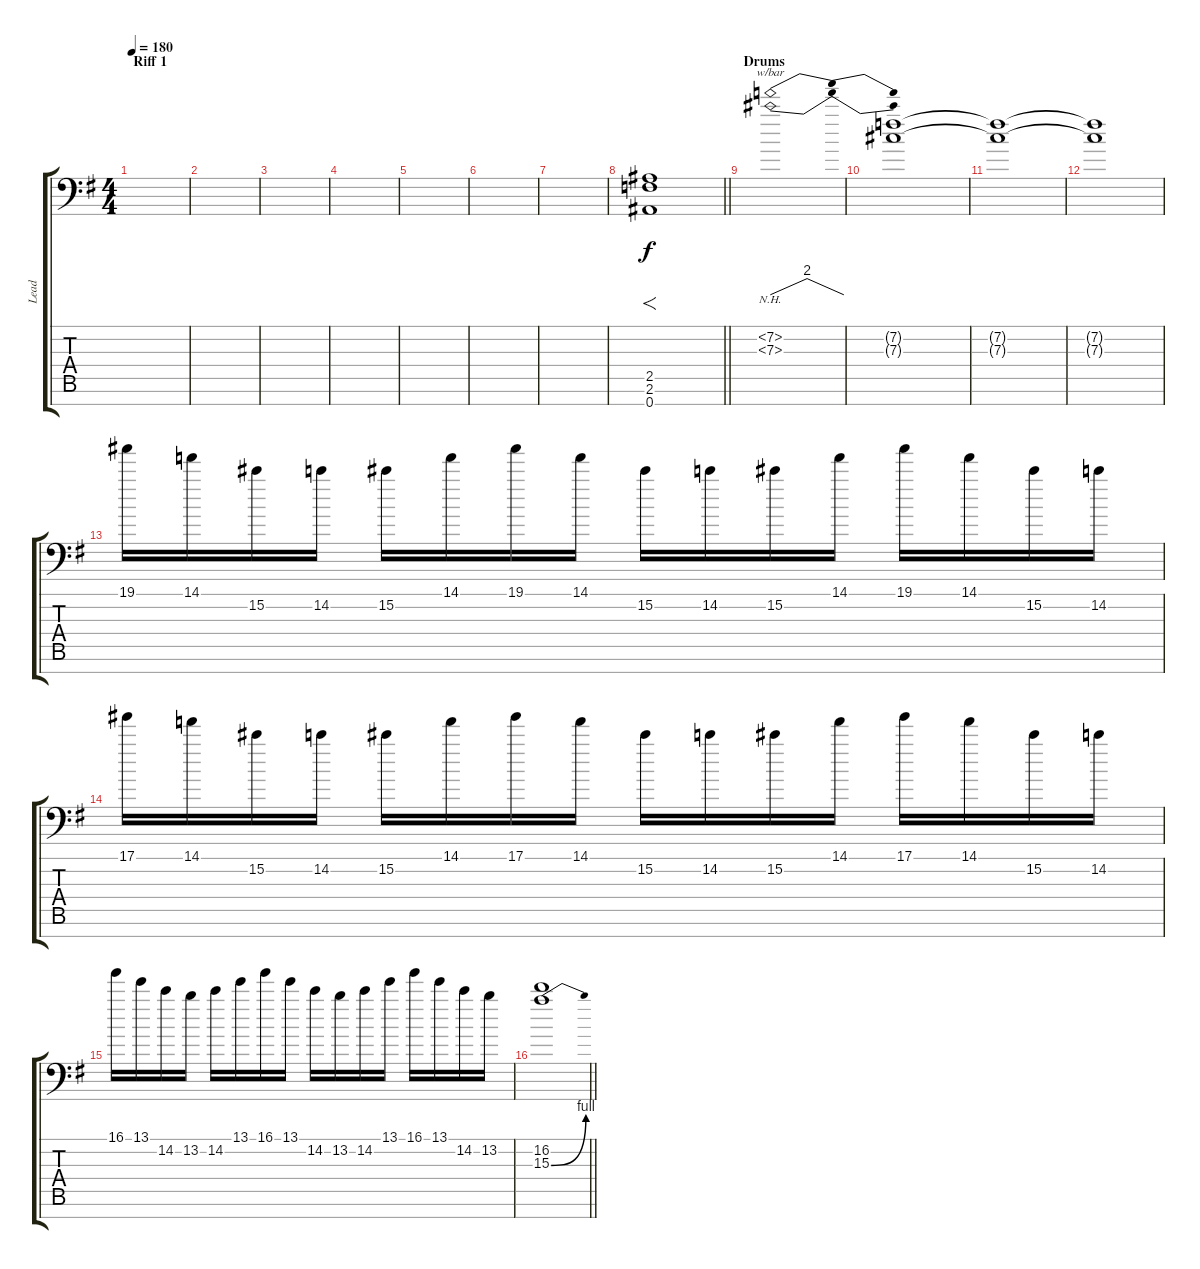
\track ("Lead" "Lead") {instrument overdrivenguitar}
\staff {score tabs}
\tuning (Eb4 Bb3 Gb3 Db3 Ab2 Eb2 Bb1) {hide}
\ts (4 4)
\section ("" "Riff 1")
\tempo 180
\clef f4
\ks g
|
|
|
|
|
|
|
\barLineRight lightlight
(2.5 2.6 0.7).1{f} |
\section ("" "Drums")
(7.2{nh} 7.3{nh}).1{tbe (dip default 0 0 30 8 60 0)} |
(7.2{t} 7.3{t}).1 |
(7.2{t} 7.3{t}).1 |
(7.2{t} 7.3{t}).1 |
19.1.16 14.1.16 15.2.16 14.2.16 15.2.16 14.1.16 19.1.16 14.1.16 15.2.16 14.2.16 15.2.16 14.1.16 19.1.16 14.1.16 15.2.16 14.2.16 |
17.1.16 14.1.16 15.2.16 14.2.16 15.2.16 14.1.16 17.1.16 14.1.16 15.2.16 14.2.16 15.2.16 14.1.16 17.1.16 14.1.16 15.2.16 14.2.16 |
16.1.16 13.1.16 14.2.16 13.2.16 14.2.16 13.1.16 16.1.16 13.1.16 14.2.16 13.2.16 14.2.16 13.1.16 16.1.16 13.1.16 14.2.16 13.2.16 |
\barLineRight lightlight
(16.2 15.3{be (bend 0 0 60 4)}).1
